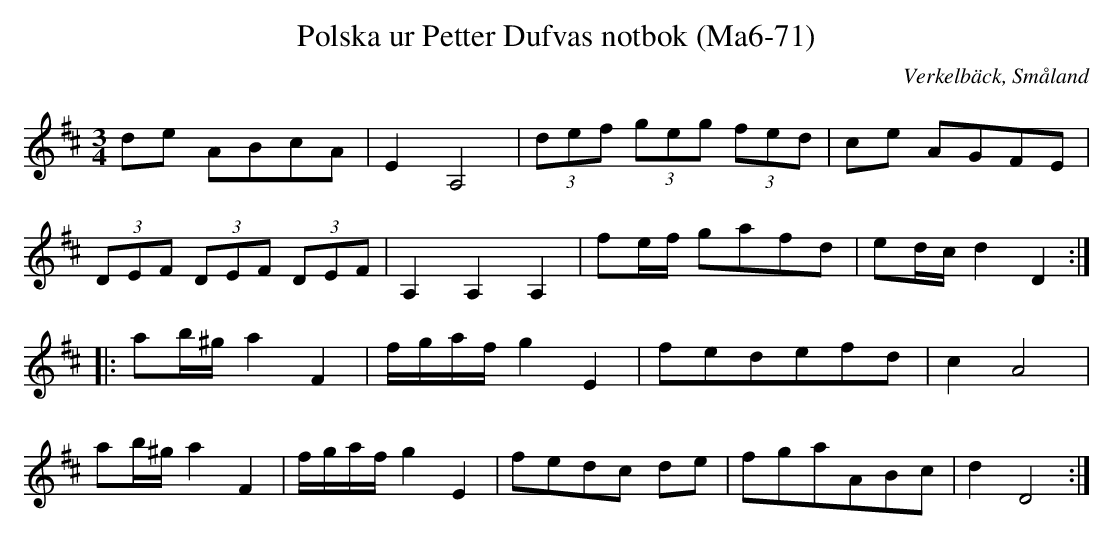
X:1
T:Polska ur Petter Dufvas notbok (Ma6-71)
O:Verkelbäck, Småland
M:3/4
L:1/8
K:D
de ABcA|E2 A,4|(3def (3geg (3fed|ce AGFE|
(3DEF (3DEF (3DEF|A,2 A,2 A,2|fe/f/ gafd|ed/c/ d2D2:|
|:ab/^g/ a2 F2|f/g/a/f/ g2 E2|fedefd|c2 A4|
ab/^g/ a2 F2|f/g/a/f/ g2 E2|fedc de|fgaABc|d2 D4:|
